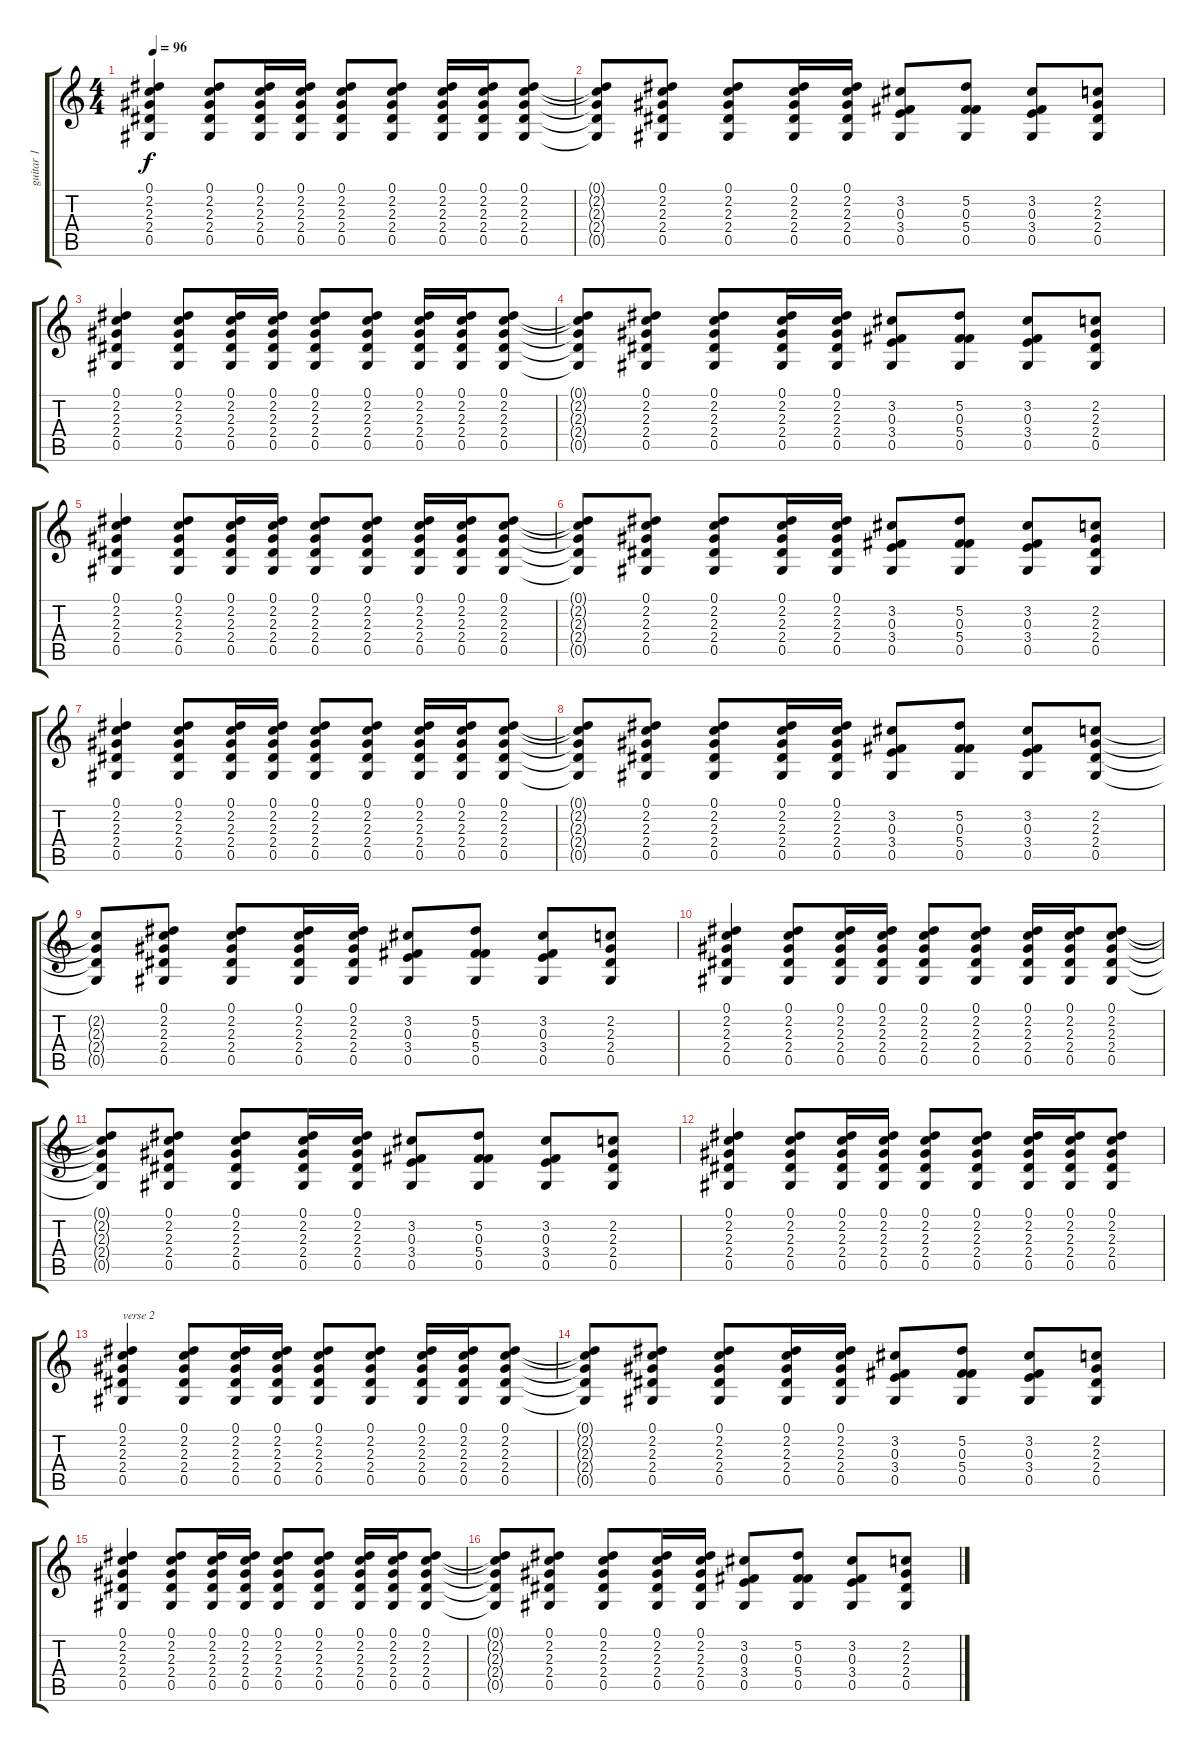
\track ("guitar 1" "guitar 1") {instrument acousticguitarnylon}
\staff {score tabs}
\tuning (Eb4 Bb3 Gb3 Db3 Ab2 Eb2) {hide}
\ts (4 4)
\tempo 96
\clef g2
\ks c
(0.1 2.2 2.3 2.4 0.5).4{dy f} (0.1 2.2 2.3 2.4 0.5).8 (0.1 2.2 2.3 2.4 0.5).16 (0.1 2.2 2.3 2.4 0.5).16 (0.1 2.2 2.3 2.4 0.5).8 (0.1 2.2 2.3 2.4 0.5).8 (0.1 2.2 2.3 2.4 0.5).16 (0.1 2.2 2.3 2.4 0.5).16 (0.1 2.2 2.3 2.4 0.5).8 |
(0.1{t} 2.2{t} 2.3{t} 2.4{t} 0.5{t}).8 (0.1 2.2 2.3 2.4 0.5).8 (0.1 2.2 2.3 2.4 0.5).8 (0.1 2.2 2.3 2.4 0.5).16 (0.1 2.2 2.3 2.4 0.5).16 (3.2 0.3 3.4 0.5).8 (5.2 0.3 5.4 0.5).8 (3.2 0.3 3.4 0.5).8 (2.2 2.3 2.4 0.5).8 |
(0.1 2.2 2.3 2.4 0.5).4 (0.1 2.2 2.3 2.4 0.5).8 (0.1 2.2 2.3 2.4 0.5).16 (0.1 2.2 2.3 2.4 0.5).16 (0.1 2.2 2.3 2.4 0.5).8 (0.1 2.2 2.3 2.4 0.5).8 (0.1 2.2 2.3 2.4 0.5).16 (0.1 2.2 2.3 2.4 0.5).16 (0.1 2.2 2.3 2.4 0.5).8 |
(0.1{t} 2.2{t} 2.3{t} 2.4{t} 0.5{t}).8 (0.1 2.2 2.3 2.4 0.5).8 (0.1 2.2 2.3 2.4 0.5).8 (0.1 2.2 2.3 2.4 0.5).16 (0.1 2.2 2.3 2.4 0.5).16 (3.2 0.3 3.4 0.5).8 (5.2 0.3 5.4 0.5).8 (3.2 0.3 3.4 0.5).8 (2.2 2.3 2.4 0.5).8 |
(0.1 2.2 2.3 2.4 0.5).4 (0.1 2.2 2.3 2.4 0.5).8 (0.1 2.2 2.3 2.4 0.5).16 (0.1 2.2 2.3 2.4 0.5).16 (0.1 2.2 2.3 2.4 0.5).8 (0.1 2.2 2.3 2.4 0.5).8 (0.1 2.2 2.3 2.4 0.5).16 (0.1 2.2 2.3 2.4 0.5).16 (0.1 2.2 2.3 2.4 0.5).8 |
(0.1{t} 2.2{t} 2.3{t} 2.4{t} 0.5{t}).8 (0.1 2.2 2.3 2.4 0.5).8 (0.1 2.2 2.3 2.4 0.5).8 (0.1 2.2 2.3 2.4 0.5).16 (0.1 2.2 2.3 2.4 0.5).16 (3.2 0.3 3.4 0.5).8 (5.2 0.3 5.4 0.5).8 (3.2 0.3 3.4 0.5).8 (2.2 2.3 2.4 0.5).8 |
(0.1 2.2 2.3 2.4 0.5).4 (0.1 2.2 2.3 2.4 0.5).8 (0.1 2.2 2.3 2.4 0.5).16 (0.1 2.2 2.3 2.4 0.5).16 (0.1 2.2 2.3 2.4 0.5).8 (0.1 2.2 2.3 2.4 0.5).8 (0.1 2.2 2.3 2.4 0.5).16 (0.1 2.2 2.3 2.4 0.5).16 (0.1 2.2 2.3 2.4 0.5).8 |
(0.1{t} 2.2{t} 2.3{t} 2.4{t} 0.5{t}).8 (0.1 2.2 2.3 2.4 0.5).8 (0.1 2.2 2.3 2.4 0.5).8 (0.1 2.2 2.3 2.4 0.5).16 (0.1 2.2 2.3 2.4 0.5).16 (3.2 0.3 3.4 0.5).8 (5.2 0.3 5.4 0.5).8 (3.2 0.3 3.4 0.5).8 (2.2 2.3 2.4 0.5).8 |
(2.2{t} 2.3{t} 2.4{t} 0.5{t}).8 (0.1 2.2 2.3 2.4 0.5).8 (0.1 2.2 2.3 2.4 0.5).8 (0.1 2.2 2.3 2.4 0.5).16 (0.1 2.2 2.3 2.4 0.5).16 (3.2 0.3 3.4 0.5).8 (5.2 0.3 5.4 0.5).8 (3.2 0.3 3.4 0.5).8 (2.2 2.3 2.4 0.5).8 |
(0.1 2.2 2.3 2.4 0.5).4 (0.1 2.2 2.3 2.4 0.5).8 (0.1 2.2 2.3 2.4 0.5).16 (0.1 2.2 2.3 2.4 0.5).16 (0.1 2.2 2.3 2.4 0.5).8 (0.1 2.2 2.3 2.4 0.5).8 (0.1 2.2 2.3 2.4 0.5).16 (0.1 2.2 2.3 2.4 0.5).16 (0.1 2.2 2.3 2.4 0.5).8 |
(0.1{t} 2.2{t} 2.3{t} 2.4{t} 0.5{t}).8 (0.1 2.2 2.3 2.4 0.5).8 (0.1 2.2 2.3 2.4 0.5).8 (0.1 2.2 2.3 2.4 0.5).16 (0.1 2.2 2.3 2.4 0.5).16 (3.2 0.3 3.4 0.5).8 (5.2 0.3 5.4 0.5).8 (3.2 0.3 3.4 0.5).8 (2.2 2.3 2.4 0.5).8 |
(0.1 2.2 2.3 2.4 0.5).4 (0.1 2.2 2.3 2.4 0.5).8 (0.1 2.2 2.3 2.4 0.5).16 (0.1 2.2 2.3 2.4 0.5).16 (0.1 2.2 2.3 2.4 0.5).8 (0.1 2.2 2.3 2.4 0.5).8 (0.1 2.2 2.3 2.4 0.5).16 (0.1 2.2 2.3 2.4 0.5).16 (0.1 2.2 2.3 2.4 0.5).8 |
(0.1 2.2 2.3 2.4 0.5).4{txt "verse 2"} (0.1 2.2 2.3 2.4 0.5).8 (0.1 2.2 2.3 2.4 0.5).16 (0.1 2.2 2.3 2.4 0.5).16 (0.1 2.2 2.3 2.4 0.5).8 (0.1 2.2 2.3 2.4 0.5).8 (0.1 2.2 2.3 2.4 0.5).16 (0.1 2.2 2.3 2.4 0.5).16 (0.1 2.2 2.3 2.4 0.5).8 |
(0.1{t} 2.2{t} 2.3{t} 2.4{t} 0.5{t}).8 (0.1 2.2 2.3 2.4 0.5).8 (0.1 2.2 2.3 2.4 0.5).8 (0.1 2.2 2.3 2.4 0.5).16 (0.1 2.2 2.3 2.4 0.5).16 (3.2 0.3 3.4 0.5).8 (5.2 0.3 5.4 0.5).8 (3.2 0.3 3.4 0.5).8 (2.2 2.3 2.4 0.5).8 |
(0.1 2.2 2.3 2.4 0.5).4 (0.1 2.2 2.3 2.4 0.5).8 (0.1 2.2 2.3 2.4 0.5).16 (0.1 2.2 2.3 2.4 0.5).16 (0.1 2.2 2.3 2.4 0.5).8 (0.1 2.2 2.3 2.4 0.5).8 (0.1 2.2 2.3 2.4 0.5).16 (0.1 2.2 2.3 2.4 0.5).16 (0.1 2.2 2.3 2.4 0.5).8 |
(0.1{t} 2.2{t} 2.3{t} 2.4{t} 0.5{t}).8 (0.1 2.2 2.3 2.4 0.5).8 (0.1 2.2 2.3 2.4 0.5).8 (0.1 2.2 2.3 2.4 0.5).16 (0.1 2.2 2.3 2.4 0.5).16 (3.2 0.3 3.4 0.5).8 (5.2 0.3 5.4 0.5).8 (3.2 0.3 3.4 0.5).8 (2.2 2.3 2.4 0.5).8
